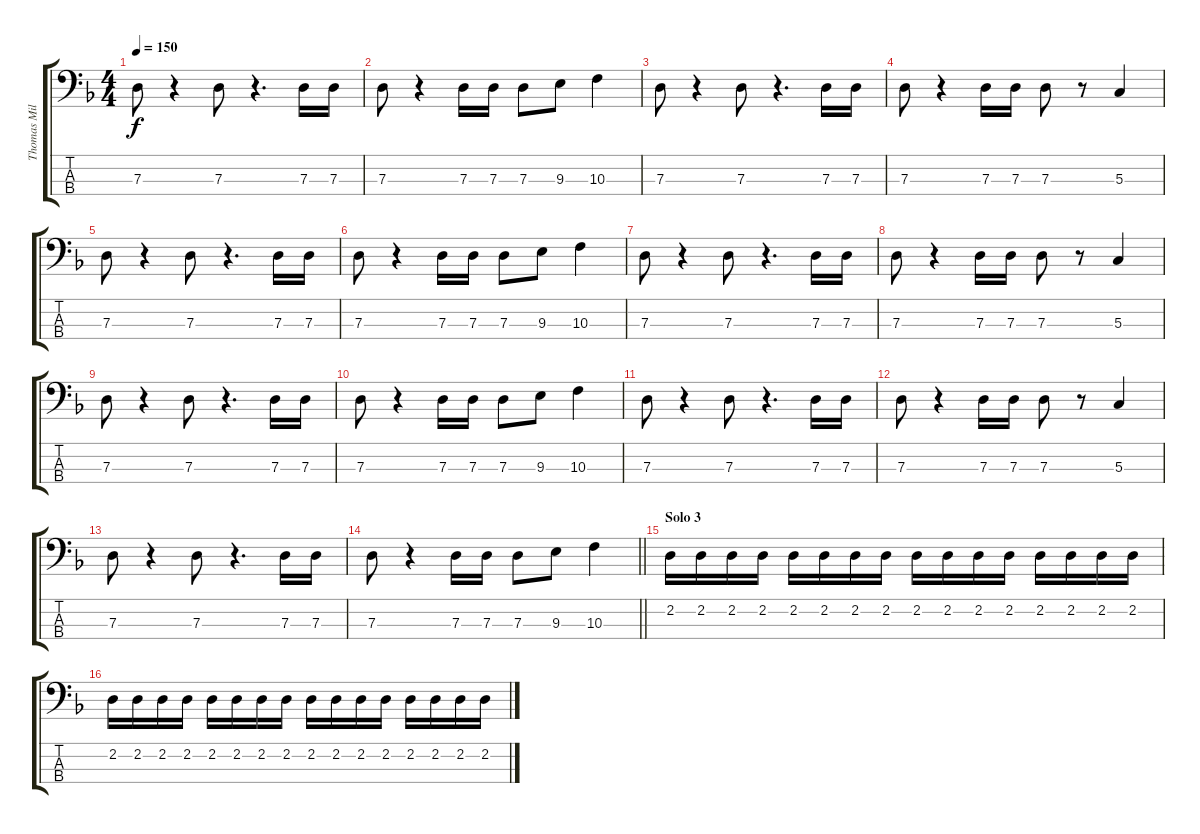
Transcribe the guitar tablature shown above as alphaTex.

\track ("Thomas Miller" "Thomas Mil") {instrument electricbassfinger}
\staff {score tabs}
\tuning (F2 C2 G1 D1) {hide}
\ts (4 4)
\tempo 150
\clef f4
\ks dminor
7.3.8{dy f} r.4 7.3.8 r.4{d} 7.3.16 7.3.16 |
7.3.8 r.4 7.3.16 7.3.16 7.3.8 9.3.8 10.3.4 |
7.3.8 r.4 7.3.8 r.4{d} 7.3.16 7.3.16 |
7.3.8 r.4 7.3.16 7.3.16 7.3.8 r.8 5.3.4 |
7.3.8 r.4 7.3.8 r.4{d} 7.3.16 7.3.16 |
7.3.8 r.4 7.3.16 7.3.16 7.3.8 9.3.8 10.3.4 |
7.3.8 r.4 7.3.8 r.4{d} 7.3.16 7.3.16 |
7.3.8 r.4 7.3.16 7.3.16 7.3.8 r.8 5.3.4 |
7.3.8 r.4 7.3.8 r.4{d} 7.3.16 7.3.16 |
7.3.8 r.4 7.3.16 7.3.16 7.3.8 9.3.8 10.3.4 |
7.3.8 r.4 7.3.8 r.4{d} 7.3.16 7.3.16 |
7.3.8 r.4 7.3.16 7.3.16 7.3.8 r.8 5.3.4 |
7.3.8 r.4 7.3.8 r.4{d} 7.3.16 7.3.16 |
\barLineRight lightlight
7.3.8 r.4 7.3.16 7.3.16 7.3.8 9.3.8 10.3.4 |
\section ("" "Solo 3")
2.2.16 2.2.16 2.2.16 2.2.16 2.2.16 2.2.16 2.2.16 2.2.16 2.2.16 2.2.16 2.2.16 2.2.16 2.2.16 2.2.16 2.2.16 2.2.16 |
2.2.16 2.2.16 2.2.16 2.2.16 2.2.16 2.2.16 2.2.16 2.2.16 2.2.16 2.2.16 2.2.16 2.2.16 2.2.16 2.2.16 2.2.16 2.2.16
